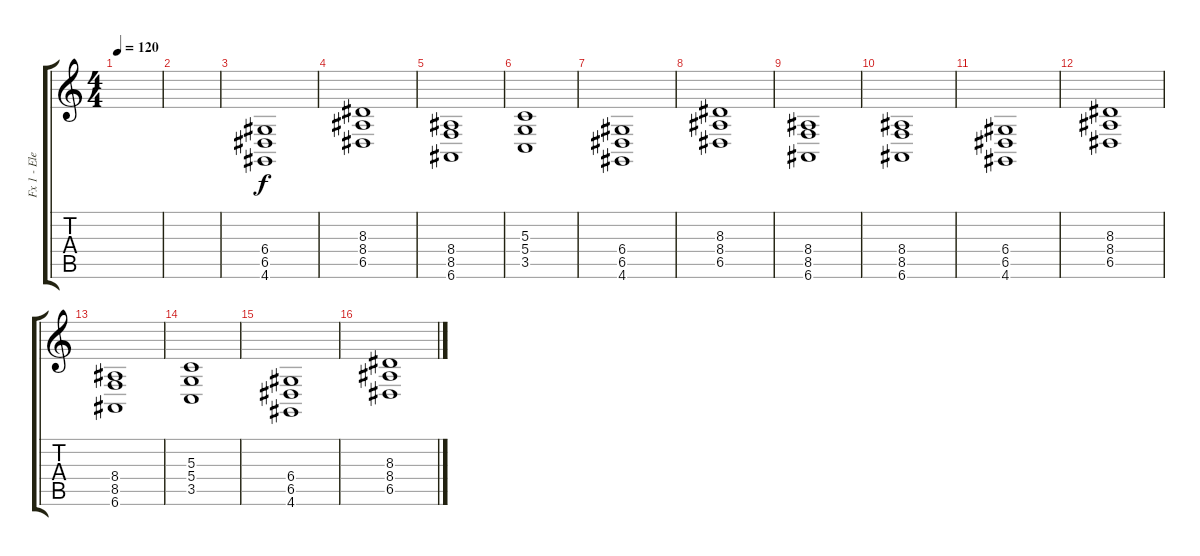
\track ("Fx 1 - Electric guitar" "Fx 1 - Ele") {instrument pad1newage}
\staff {score tabs}
\tuning (E4 B3 G3 D3 A2 E2) {hide}
\ts (4 4)
\tempo 120
\clef g2
\ks c
|
|
(6.4 6.5 4.6).1 |
(8.3 8.4 6.5).1 |
(8.4 8.5 6.6).1 |
(5.3 5.4 3.5).1 |
(6.4 6.5 4.6).1 |
(8.3 8.4 6.5).1 |
(8.4 8.5 6.6).1 |
(8.4 8.5 6.6).1 |
(6.4 6.5 4.6).1 |
(8.3 8.4 6.5).1 |
(8.4 8.5 6.6).1 |
(5.3 5.4 3.5).1 |
(6.4 6.5 4.6).1 |
(8.3 8.4 6.5).1
